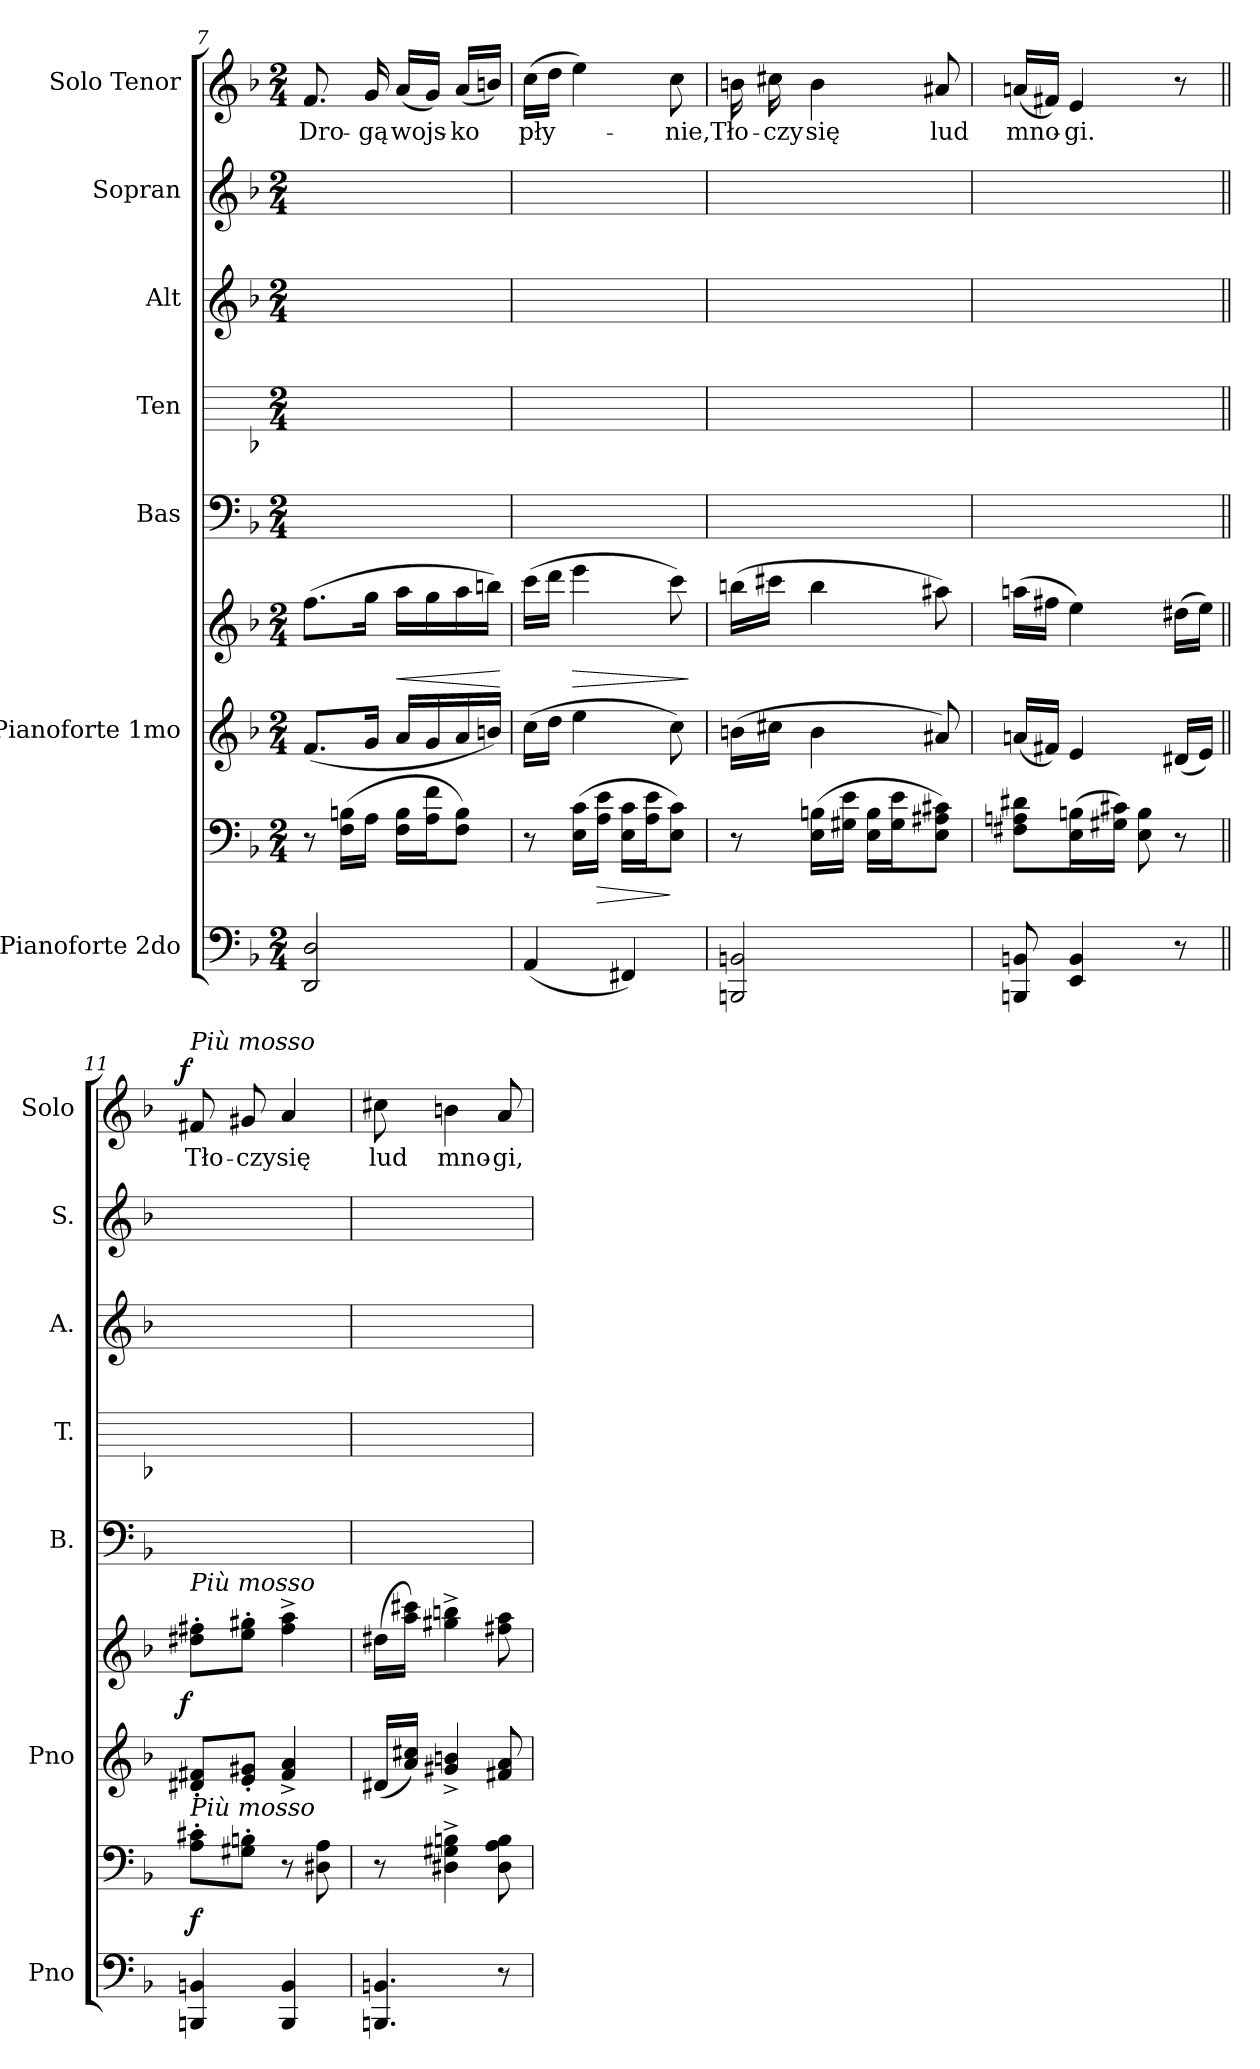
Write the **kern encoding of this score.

**kern	**kern	**dynam	**kern	**kern	**dynam	**kern	**kern	**kern	**kern	**kern	**text	**dynam
*part7	*part7	*part7	*part6	*part6	*part6	*part5	*part4	*part3	*part2	*part1	*part1	*part1
*staff9	*staff8	*staff8/9	*staff7	*staff6	*staff6/7	*staff5	*staff4	*staff3	*staff2	*staff1	*staff1	*staff1
*I"Pianoforte 2do	*	*	*I"Pianoforte 1mo	*	*	*I"Bas	*I"Ten	*I"Alt	*I"Sopran	*I"Solo Tenor	*	*
*I'Pno	*	*	*I'Pno	*	*	*I'B.	*I'T.	*I'A.	*I'S.	*I'Solo	*	*
*clefF4	*clefF4	*	*clefG2	*clefG2	*	*clefF4	*	*clefG2	*clefG2	*clefG2	*	*
*	*	*	*	*	*	*	*ITrd8c12	*	*	*ITrd8c12	*	*
*k[b-]	*k[b-]	*	*k[b-]	*k[b-]	*	*k[b-]	*k[b-]	*k[b-]	*k[b-]	*k[b-]	*	*
*M2/4	*M2/4	*	*M2/4	*M2/4	*	*M2/4	*M2/4	*M2/4	*M2/4	*M2/4	*	*
=7	=7	=7	=7	=7	=7	=7	=7	=7	=7	=7	=7	=7
2DD/ 2D/	8r	.	(8.f/L	(8.ff\L	.	2ryy	2ryy	2ryy	2ryy	8.F/	Dro-	.
.	(16F\ 16Bn\LL	.	.	.	.	.	.	.	.	.	.	.
.	16A\JJ	.	16g/Jk	16gg\Jk	.	.	.	.	.	16G/	-gą	.
.	16F\ 16B\LL	.	16a/LL	16aa\LL	<	.	.	.	.	(16A/LL	wojs-	.
.	16A\ 16f\J	.	16g/	16gg\	.	.	.	.	.	16G/JJ)	.	.
.	8F\ 8B\J)	.	16a/	16aa\	.	.	.	.	.	(16A/LL	-ko	.
.	.	.	16bn/JJ)	16bbn\JJ)	.	.	.	.	.	16Bn/JJ)	.	.
.	.	.	.	.	[	.	.	.	.	.	.	.
=8	=8	=8	=8	=8	=8	=8	=8	=8	=8	=8	=8	=8
(4AA/	8r	.	(16cc\LL	(16ccc\LL	.	2ryy	2ryy	2ryy	2ryy	(16c\LL	pły-	.
.	.	.	16dd\JJ	16ddd\JJ	.	.	.	.	.	16d\JJ	.	.
.	(16E\ 16c\LL	.	4ee\	4eee\	>	.	.	.	.	4e\)	.	.
.	16A\ 16e\JJ	>	.	.	.	.	.	.	.	.	.	.
4FF#X/)	16E\ 16c\LL	.	.	.	.	.	.	.	.	.	.	.
.	16A\ 16e\J	.	.	.	.	.	.	.	.	.	.	.
.	8E\ 8c\J)	]	8cc\)	8ccc\)	.	.	.	.	.	8c\	-nie,	.
.	.	.	.	.	]	.	.	.	.	.	.	.
=9	=9	=9	=9	=9	=9	=9	=9	=9	=9	=9	=9	=9
2BBBn/ 2BBn/	8r	.	(16bn\LL	(16bbn\LL	.	2ryy	2ryy	2ryy	2ryy	16Bn\	Tło-	.
.	.	.	16cc#X\JJ	16ccc#X\JJ	.	.	.	.	.	16c#X\	-czy	.
.	(16E\ 16Bn\LL	.	4b\	4bb\	.	.	.	.	.	4B\	się	.
.	16G#X\ 16e\JJ	.	.	.	.	.	.	.	.	.	.	.
.	16E\ 16B\LL	.	.	.	.	.	.	.	.	.	.	.
.	16G#\ 16e\J	.	.	.	.	.	.	.	.	.	.	.
.	8E\ 8A#X\ 8c#X\J)	.	8a#X/)	8aa#X\)	.	.	.	.	.	8A#X/	lud	.
=10	=10	=10	=10	=10	=10	=10	=10	=10	=10	=10	=10	=10
8BBBn/ 8BBn/	8F#X\ 8An\ 8d#X\L	.	(16an/LL	(16aan\LL	.	2ryy	2ryy	2ryy	2ryy	(16An/LL	mno-	.
.	.	.	16f#X/JJ)	16ff#X\JJ	.	.	.	.	.	16F#X/JJ)	.	.
4EE/ 4BB/	(16E\ 16Bn\L	.	4e/	4ee\)	.	.	.	.	.	4E/	-gi.	.
.	16G#X\ 16c#X\JJ)	.	.	.	.	.	.	.	.	.	.	.
.	8E\ 8B\	.	.	.	.	.	.	.	.	.	.	.
8r	8r	.	(16d#X/LL	(16dd#X\LL	.	.	.	.	.	8r	.	.
.	.	.	16e/JJ)	16ee\JJ)	.	.	.	.	.	.	.	.
=11||	=11||	=11||	=11||	=11||	=11||	=11||	=11||	=11||	=11||	=11||	=11||	=11||
!	!	!	!	!	!	!	!	!	!	!LO:TX:a:i:t=Più mosso	!	!
!	!	!	!	!LO:TX:a:i:t=Più mosso	!	!	!	!	!	!	!	!
!	!LO:TX:a:i:t=Più mosso	!	!	!	!	!	!	!	!	!	!	!
!	!	!	!	!	!LO:DY:rj	!	!	!	!	!	!	!LO:DY:a:rj
4BBBn/ 4BBn/	8A'\ 8c#X'\L	f	8d#X'/ 8f#X'/L	8dd#X'\ 8ff#X'\L	f	2ryy	2ryy	2ryy	2ryy	8F#X/	Tło-	f
.	8G#X'\ 8Bn'\J	.	8e'/ 8g#X'/J	8ee'\ 8gg#X'\J	.	.	.	.	.	8G#X/	-czy	.
4BBB/ 4BB/	8r	.	4f#^>/ 4a^>/	4ff#^\ 4aa^\	.	.	.	.	.	4A/	się	.
.	8D#X\ 8A\	.	.	.	.	.	.	.	.	.	.	.
=12	=12	=12	=12	=12	=12	=12	=12	=12	=12	=12	=12	=12
4.BBBn/ 4.BBn/	8r	.	(16d#X/LL	(16dd#X\LL	.	2ryy	2ryy	2ryy	2ryy	8c#X\	lud	.
.	.	.	16a/ 16cc#X/JJ)	16aa\ 16ccc#X\JJ)	.	.	.	.	.	.	.	.
.	4D#X^\ 4G#X^\ 4Bn^\	.	4g#X^/ 4bn^/	4gg#X^\ 4bbn^\	.	.	.	.	.	4Bn\	mno-	.
8r	8D#\ 8A\ 8B\	.	8f#X/ 8a/	8ff#X\ 8aa\	.	.	.	.	.	8A/	-gi,	.
=	=	=	=	=	=	=	=	=	=	=	=	=
*-	*-	*-	*-	*-	*-	*-	*-	*-	*-	*-	*-	*-
